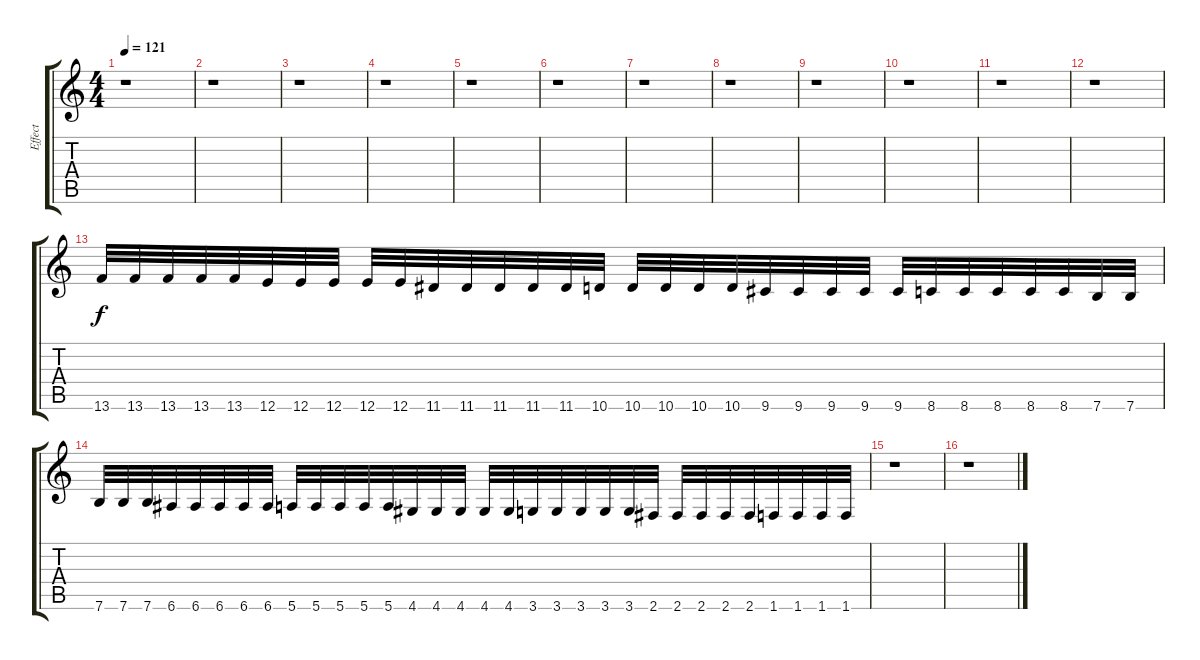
\track ("Effect" "Effect") {instrument electricguitarmuted}
\staff {score tabs}
\tuning (E4 B3 G3 D3 A2 E2) {hide}
\ts (4 4)
\tempo 121
\clef g2
\ks c
r.1{dy f} |
r.1 |
r.1 |
r.1 |
r.1 |
r.1 |
r.1 |
r.1 |
r.1 |
r.1 |
r.1 |
r.1 |
13.6.32 13.6.32 13.6.32 13.6.32 13.6.32 12.6.32 12.6.32 12.6.32 12.6.32 12.6.32 11.6.32 11.6.32 11.6.32 11.6.32 11.6.32 10.6.32 10.6.32 10.6.32 10.6.32 10.6.32 9.6.32 9.6.32 9.6.32 9.6.32 9.6.32 8.6.32 8.6.32 8.6.32 8.6.32 8.6.32 7.6.32 7.6.32 |
7.6.32 7.6.32 7.6.32 6.6.32 6.6.32 6.6.32 6.6.32 6.6.32 5.6.32 5.6.32 5.6.32 5.6.32 5.6.32 4.6.32 4.6.32 4.6.32 4.6.32 4.6.32 3.6.32 3.6.32 3.6.32 3.6.32 3.6.32 2.6.32 2.6.32 2.6.32 2.6.32 2.6.32 1.6.32 1.6.32 1.6.32 1.6.32 |
r.1 |
r.1
